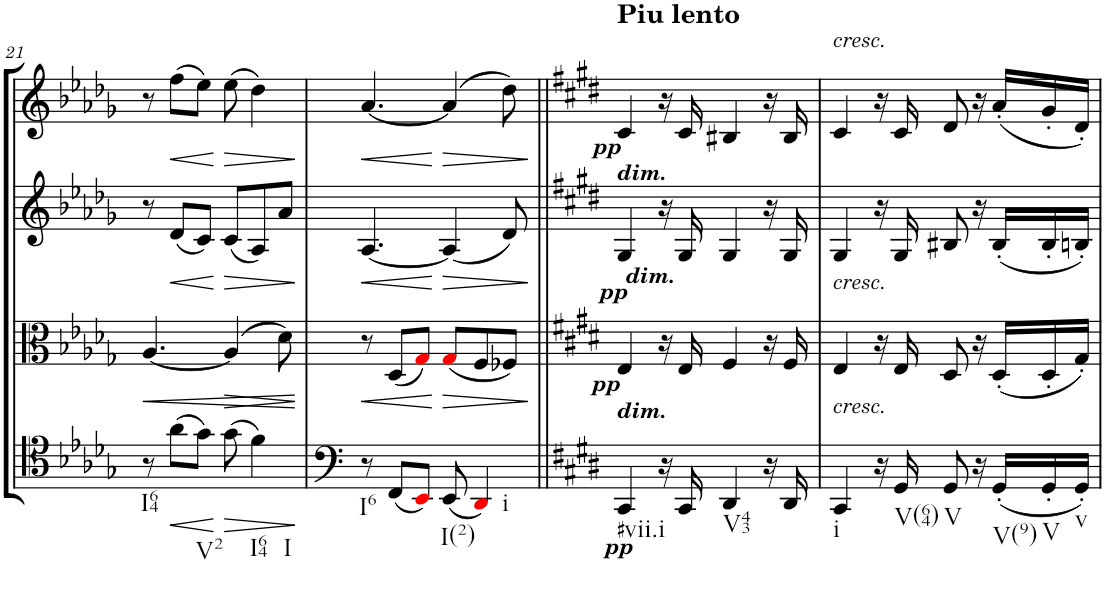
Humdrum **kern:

**kern	**dynam	**kern	**dynam	**kern	**dynam	**kern	**dynam
*part4	*part4	*part3	*part3	*part2	*part2	*part1	*part1
*staff4	*staff4	*staff3	*staff3	*staff2	*staff2	*staff1	*staff1
*I"Cello	*	*I"Viola	*	*I"2nd Violin	*	*I"1st Violin	*
*	*	*I'Vla	*	*I'Vln	*	*I'Vln	*
!!LO:PB:g=z
*clefC4	*	*clefC3	*	*clefG2	*	*clefG2	*
*k[b-e-a-d-g-]	*	*k[b-e-a-d-g-]	*	*k[b-e-a-d-g-]	*	*k[b-e-a-d-g-]	*
*D-:	*	*D-:	*	*D-:	*	*D-:	*
*M6/8	*	*M6/8	*	*M6/8	*	*M6/8	*
=21	=21	=21	=21	=21	=21	=21	=21
!LO:TX:b:t=I64	!	!	!	!	!	!	!
!	!	!	!LO:HP:b	!	!	!	!
8r	.	[4.A-/	<	8r	.	8r	.
!	!LO:HP:b	!	!	!	!LO:HP:b	!	!LO:HP:b
(8a-\L	<	.	.	(8d-/L	<	(8ff\L	<
!LO:TX:b:t=V2	!	!	!	!	!	!	!
8g-\J)	.	.	.	8c/J)	.	8ee-\J)	.
!	!LO:HP:n=1:b	!	!LO:HP:b	!	!LO:HP:n=1:b	!	!LO:HP:n=1:b
(8g-\	[ >	(4A-/]	>	(8c/L	[ >	(8ee-\	[ >
!LO:TX:b:t=I64	!	!	!	!	!	!	!
!LO:TX:b:t=I	!	!	!	!	!	!	!
4f\)	.	.	.	8A-/)	.	4dd-\)	.
.	.	8d-\)	.	8a-/J	.	.	.
.	]	.	[ ]	.	]	.	]
=22	=22	=22	=22	=22	=22	=22	=22
!LO:TX:b:t=I6	!	!	!	!	!	!	!
!	!	!	!LO:HP:b	!	!LO:HP:b	!	!LO:HP:b
8r	.	8r	<	[4.A-/	<	[4.a-/	<
(8FF/L	.	(8D-/L	.	.	.	.	.
8EE-i/J)	.	8G-i/J)	.	.	.	.	.
!LO:TX:b:t=I(2)	!	!	!	!	!	!	!
!	!	!	!LO:HP:n=1:b	!	!LO:HP:n=1:b	!	!LO:HP:n=1:b
(8EE-/	.	(8G-i/L	[ >	(4A-/]	[ >	(4a-/]	[ >
!LO:TX:b:t=i	!	!	!	!	!	!	!
4DD-i/)	.	8F/	.	.	.	.	.
.	.	8F-X/J)	.	8d-/)	.	8dd-\)	.
.	.	.	]	.	]	.	]
=23||	=23||	=23||	=23||	=23||	=23||	=23||	=23||
*k[f#c#g#d#]	*	*k[f#c#g#d#]	*	*k[f#c#g#d#]	*	*k[f#c#g#d#]	*
*E:	*	*E:	*	*E:	*	*E:	*
!	!	!	!	!	!	!LO:TX:a:B:t=Piu lento	!
!	!	!	!	!	!	!LO:TX:b:Bi:t=pp	!
!	!	!	!	!	!	!LO:TX:b:Bi:t=dim.	!
!	!	!LO:TX:a:Bi:t=pp	!	!	!	!	!
!	!	!LO:TX:b:Bi:t=pp	!	!	!	!	!
!	!	!LO:TX:a:Bi:t=dim.	!	!	!	!	!
!LO:TX:b:Bi:t=pp	!	!	!	!	!	!	!
!LO:TX:a:Bi:t=dim.	!	!	!	!	!	!	!
!LO:TX:b:t=#vii.i	!	!	!	!	!	!	!
4CC#/	.	4E/	.	4G#/	.	4c#/	.
16r	.	16r	.	16r	.	16r	.
16CC#/	.	16E/	.	16G#/	.	16c#/	.
!LO:TX:b:t=V43	!	!	!	!	!	!	!
4DD#/	.	4F#/	.	4G#/	.	4B#X/	.
16r	.	16r	.	16r	.	16r	.
16DD#/	.	16F#/	.	16G#/	.	16B#/	.
=24	=24	=24	=24	=24	=24	=24	=24
!	!	!	!	!	!	!LO:TX:a:i:t=cresc.	!
!	!	!LO:TX:a:i:t=cresc.	!	!	!	!	!
!LO:TX:a:i:t=cresc.	!	!	!	!	!	!	!
!LO:TX:b:t=i	!	!	!	!	!	!	!
4CC#/	.	4E/	.	4G#/	.	4c#/	.
16r	.	16r	.	16r	.	16r	.
!LO:TX:b:t=V(64)	!	!	!	!	!	!	!
16GG#/	.	16E/	.	16G#/	.	16c#/	.
!LO:TX:b:t=V	!	!	!	!	!	!	!
8GG#/	.	8D#/	.	8B#X/	.	8d#/	.
16r	.	16r	.	16r	.	16r	.
!LO:TX:b:t=V(9)	!	!	!	!	!	!	!
(16GG#'/LL	.	(16D#'/LL	.	(16B#'/LL	.	(16a'/LL	.
!LO:TX:b:t=V	!	!	!	!	!	!	!
16GG#'/	.	16D#'/	.	16B#'/	.	16g#'/	.
!LO:TX:b:t=v	!	!	!	!	!	!	!
16GG#'/JJ)	.	16G#'/JJ)	.	16Bn'/JJ)	.	16d#'/JJ)	.
=	=	=	=	=	=	=	=
*-	*-	*-	*-	*-	*-	*-	*-
